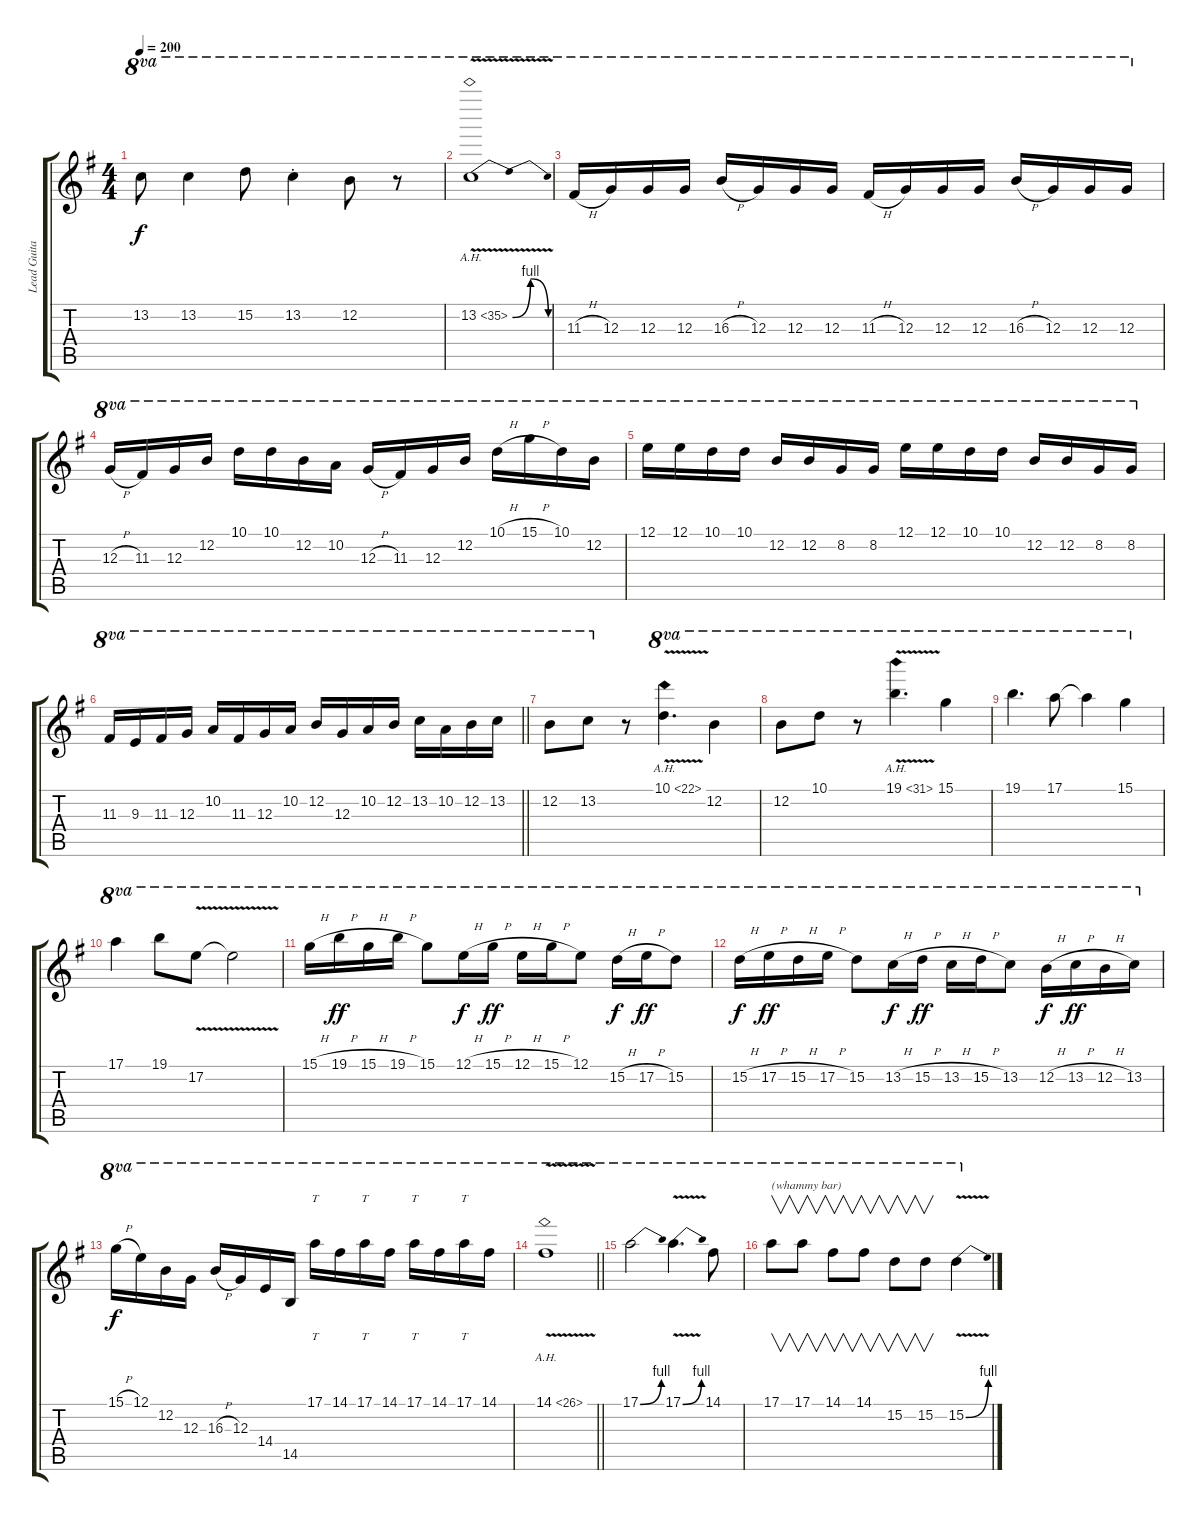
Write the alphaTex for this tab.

\track ("Lead Guitar A" "Lead Guita") {instrument overdrivenguitar}
\staff {score tabs}
\tuning (E4 B3 G3 D3 A2 E2) {hide}
\ts (4 4)
\tempo 200
\clef g2
\ks g
13.2.8{ot 8va dy f} 13.2.4{ot 8va} 15.2.8{ot 8va} 13.2{st}.4{ot 8va} 12.2.8{ot 8va} r.8{ot 8va} |
13.2{be (bendrelease 0 0 10 4 45 4 60 0) ah 22 v}.1{ot 8va} |
11.3{h}.16{ot 8va} 12.3.16{ot 8va} 12.3.16{ot 8va} 12.3.16{ot 8va} 16.3{h}.16{ot 8va} 12.3.16{ot 8va} 12.3.16{ot 8va} 12.3.16{ot 8va} 11.3{h}.16{ot 8va} 12.3.16{ot 8va} 12.3.16{ot 8va} 12.3.16{ot 8va} 16.3{h}.16{ot 8va} 12.3.16{ot 8va} 12.3.16{ot 8va} 12.3.16{ot 8va} |
12.3{h}.16{ot 8va} 11.3.16{ot 8va} 12.3.16{ot 8va} 12.2.16{ot 8va} 10.1.16{ot 8va} 10.1.16{ot 8va} 12.2.16{ot 8va} 10.2.16{ot 8va} 12.3{h}.16{ot 8va} 11.3.16{ot 8va} 12.3.16{ot 8va} 12.2.16{ot 8va} 10.1{h}.16{ot 8va} 15.1{h}.16{ot 8va} 10.1.16{ot 8va} 12.2.16{ot 8va} |
12.1.16{ot 8va} 12.1.16{ot 8va} 10.1.16{ot 8va} 10.1.16{ot 8va} 12.2.16{ot 8va} 12.2.16{ot 8va} 8.2.16{ot 8va} 8.2.16{ot 8va} 12.1.16{ot 8va} 12.1.16{ot 8va} 10.1.16{ot 8va} 10.1.16{ot 8va} 12.2.16{ot 8va} 12.2.16{ot 8va} 8.2.16{ot 8va} 8.2.16{ot 8va} |
\barLineRight lightlight
11.3.16{ot 8va} 9.3.16{ot 8va} 11.3.16{ot 8va} 12.3.16{ot 8va} 10.2.16{ot 8va} 11.3.16{ot 8va} 12.3.16{ot 8va} 10.2.16{ot 8va} 12.2.16{ot 8va} 12.3.16{ot 8va} 10.2.16{ot 8va} 12.2.16{ot 8va} 13.2.16{ot 8va} 10.2.16{ot 8va} 12.2.16{ot 8va} 13.2.16{ot 8va} |
\section ("" "")
12.2.8{ot 8va} 13.2.8{ot 8va} r.8 10.1{ah 12 v}.4{d ot 8va} 12.2.4{ot 8va} |
12.2.8{ot 8va} 10.1.8{ot 8va} r.8{ot 8va} 19.1{ah 12 v}.4{d ot 8va} 15.1.4{ot 8va} |
19.1.4{d ot 8va} 17.1.8{ot 8va} 17.1{t}.4{ot 8va} 15.1.4{ot 8va} |
17.1.4{ot 8va} 19.1.8{ot 8va} 17.2{v}.8{ot 8va} 17.2{t}.2{ot 8va} |
15.1{h}.16{ot 8va} 19.1{h}.16{ot 8va dy ff} 15.1{h}.16{ot 8va} 19.1{h}.16{ot 8va} 15.1.8{ot 8va} 12.1{h}.16{ot 8va dy f} 15.1{h}.16{ot 8va dy ff} 12.1{h}.16{ot 8va} 15.1{h}.16{ot 8va} 12.1.8{ot 8va} 15.2{h}.16{ot 8va dy f} 17.2{h}.16{ot 8va dy ff} 15.2.8{ot 8va} |
15.2{h}.16{ot 8va dy f} 17.2{h}.16{ot 8va dy ff} 15.2{h}.16{ot 8va} 17.2{h}.16{ot 8va} 15.2.8{ot 8va} 13.2{h}.16{ot 8va dy f} 15.2{h}.16{ot 8va dy ff} 13.2{h}.16{ot 8va} 15.2{h}.16{ot 8va} 13.2.8{ot 8va} 12.2{h}.16{ot 8va dy f} 13.2{h}.16{ot 8va dy ff} 12.2{h}.16{ot 8va} 13.2.16{ot 8va} |
15.1{h}.16{ot 8va dy f} 12.1.16{ot 8va} 12.2.16{ot 8va} 12.3.16{ot 8va} 16.3{h}.16{ot 8va} 12.3.16{ot 8va} 14.4.16{ot 8va} 14.5.16{ot 8va} 17.1.16{tt ot 8va} 14.1.16{ot 8va} 17.1.16{tt ot 8va} 14.1.16{ot 8va} 17.1.16{tt ot 8va} 14.1.16{ot 8va} 17.1.16{tt ot 8va} 14.1.16{ot 8va} |
\barLineRight lightlight
14.1{ah 12 v}.1{ot 8va} |
\section ("" "")
17.1{be (bend 0 0 60 4)}.2{ot 8va} 17.1{be (bend 0 0 60 4) v}.4{d ot 8va} 14.1.8{ot 8va} |
17.1.8{v ot 8va txt "(whammy bar)"} 17.1.8{v ot 8va} 14.1.8{v ot 8va} 14.1.8{v ot 8va} 15.2.8{v ot 8va} 15.2.8{v ot 8va} 15.2{be (bend 0 0 60 4) v}.4{ot 8va}
